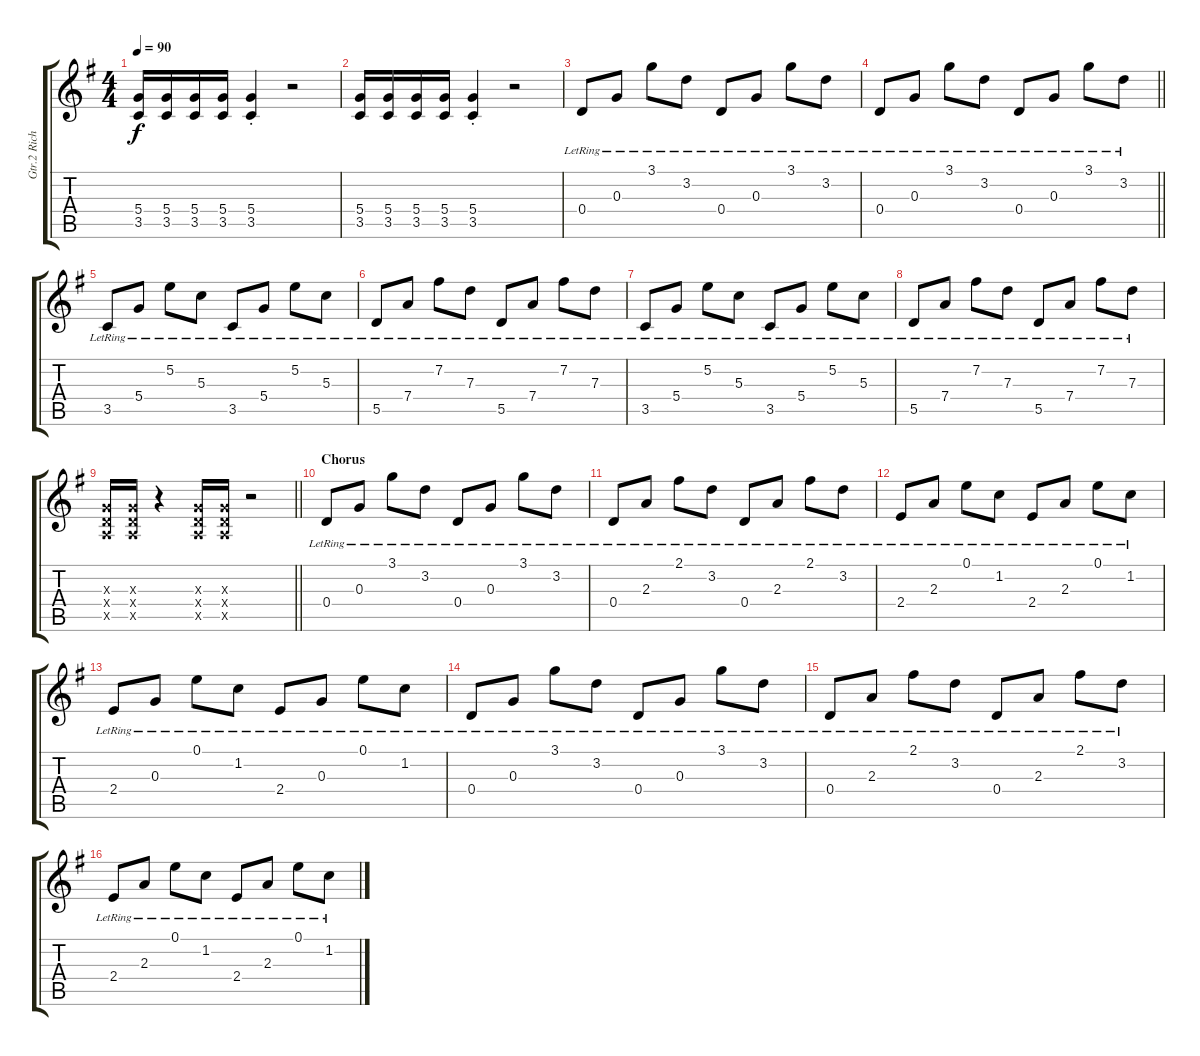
\track ("Gtr.2 Richie Clean" "Gtr.2 Rich") {instrument electricguitarclean}
\staff {score tabs}
\tuning (E4 B3 G3 D3 A2 E2) {hide}
\ts (4 4)
\tempo 90
\clef g2
\ks g
(5.4 3.5).16{dy f} (5.4 3.5).16 (5.4 3.5).16 (5.4 3.5).16 (5.4{st} 3.5{st}).4 r.2 |
(5.4 3.5).16 (5.4 3.5).16 (5.4 3.5).16 (5.4 3.5).16 (5.4{st} 3.5{st}).4 r.2 |
0.4{lr}.8 0.3{lr}.8 3.1{lr}.8 3.2{lr}.8 0.4{lr}.8 0.3{lr}.8 3.1{lr}.8 3.2{lr}.8 |
\barLineRight lightlight
0.4{lr}.8 0.3{lr}.8 3.1{lr}.8 3.2{lr}.8 0.4{lr}.8 0.3{lr}.8 3.1{lr}.8 3.2{lr}.8 |
3.5{lr}.8 5.4{lr}.8 5.2{lr}.8 5.3{lr}.8 3.5{lr}.8 5.4{lr}.8 5.2{lr}.8 5.3{lr}.8 |
5.5{lr}.8 7.4{lr}.8 7.2{lr}.8 7.3{lr}.8 5.5{lr}.8 7.4{lr}.8 7.2{lr}.8 7.3{lr}.8 |
3.5{lr}.8 5.4{lr}.8 5.2{lr}.8 5.3{lr}.8 3.5{lr}.8 5.4{lr}.8 5.2{lr}.8 5.3{lr}.8 |
5.5{lr}.8 7.4{lr}.8 7.2{lr}.8 7.3{lr}.8 5.5{lr}.8 7.4{lr}.8 7.2{lr}.8 7.3{lr}.8 |
\barLineRight lightlight
(0.3{x} 0.4{x} 0.5{x}).16 (0.3{x} 0.4{x} 0.5{x}).16 r.4 (0.3{x} 0.4{x} 0.5{x}).16 (0.3{x} 0.4{x} 0.5{x}).16 r.2 |
\section ("" "Chorus")
0.4{lr}.8 0.3{lr}.8 3.1{lr}.8 3.2{lr}.8 0.4{lr}.8 0.3{lr}.8 3.1{lr}.8 3.2{lr}.8 |
0.4{lr}.8 2.3{lr}.8 2.1{lr}.8 3.2{lr}.8 0.4{lr}.8 2.3{lr}.8 2.1{lr}.8 3.2{lr}.8 |
2.4{lr}.8 2.3{lr}.8 0.1{lr}.8 1.2{lr}.8 2.4{lr}.8 2.3{lr}.8 0.1{lr}.8 1.2{lr}.8 |
2.4{lr}.8 0.3{lr}.8 0.1{lr}.8 1.2{lr}.8 2.4{lr}.8 0.3{lr}.8 0.1{lr}.8 1.2{lr}.8 |
0.4{lr}.8 0.3{lr}.8 3.1{lr}.8 3.2{lr}.8 0.4{lr}.8 0.3{lr}.8 3.1{lr}.8 3.2{lr}.8 |
0.4{lr}.8 2.3{lr}.8 2.1{lr}.8 3.2{lr}.8 0.4{lr}.8 2.3{lr}.8 2.1{lr}.8 3.2{lr}.8 |
2.4{lr}.8 2.3{lr}.8 0.1{lr}.8 1.2{lr}.8 2.4{lr}.8 2.3{lr}.8 0.1{lr}.8 1.2{lr}.8
